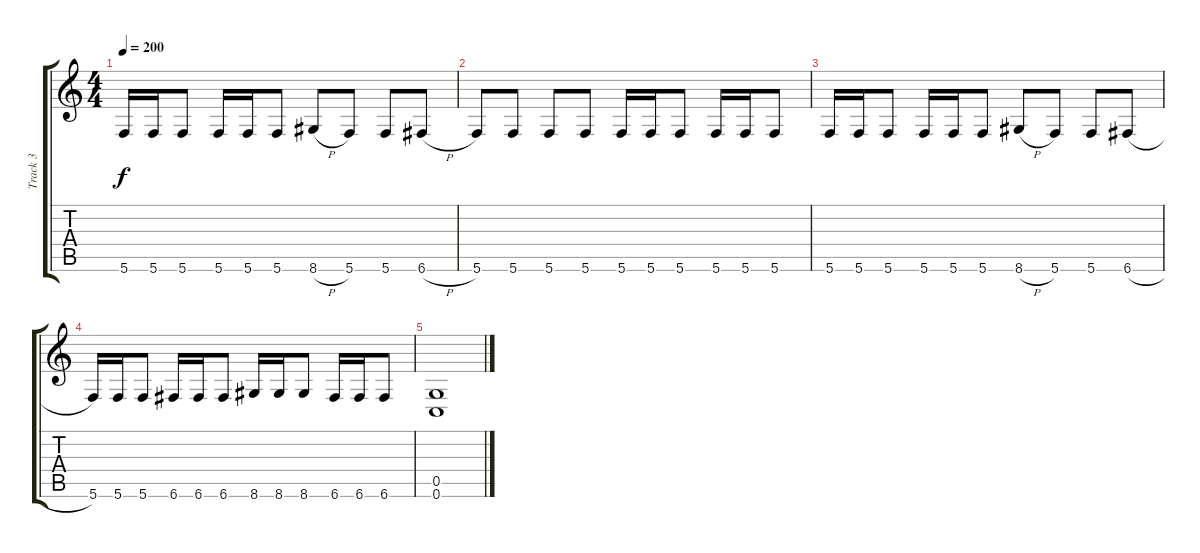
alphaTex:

\track ("Track 3" "Track 3") {instrument distortionguitar}
\staff {score tabs}
\tuning (D4 A3 F3 C3 G2 C2) {hide}
\ts (4 4)
\tempo 200
\clef g2
\ks c
5.6.16{dy f} 5.6.16 5.6.8 5.6.16 5.6.16 5.6.8 8.6{h}.8 5.6.8 5.6.8 6.6{h}.8 |
5.6.8 5.6.8 5.6.8 5.6.8 5.6.16 5.6.16 5.6.8 5.6.16 5.6.16 5.6.8 |
5.6.16 5.6.16 5.6.8 5.6.16 5.6.16 5.6.8 8.6{h}.8 5.6.8 5.6.8 6.6{h}.8 |
5.6.16 5.6.16 5.6.8 6.6.16 6.6.16 6.6.8 8.6.16 8.6.16 8.6.8 6.6.16 6.6.16 6.6.8 |
(0.5 0.6).1
